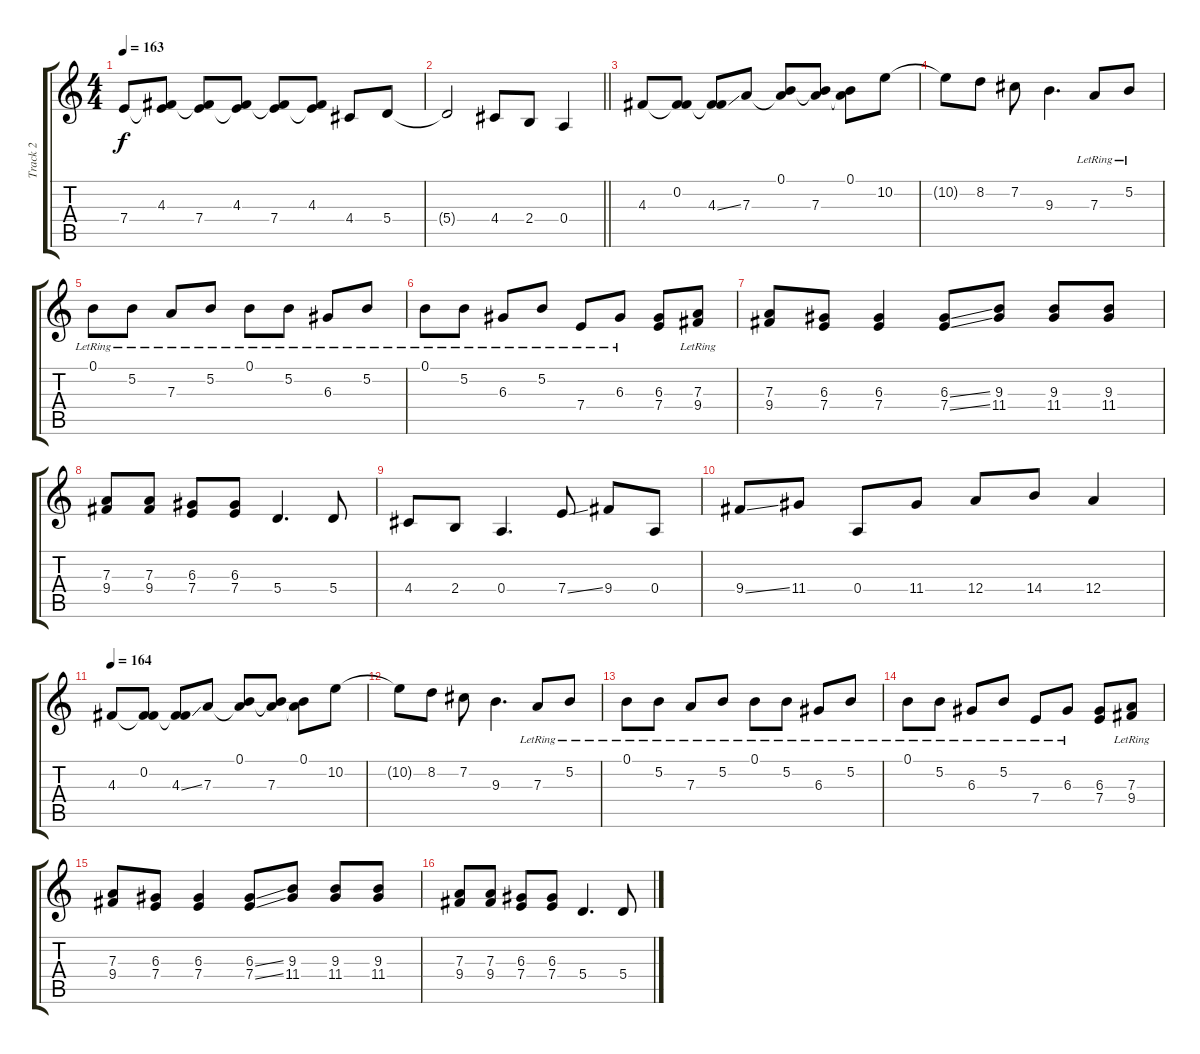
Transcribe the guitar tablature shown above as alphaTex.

\track ("Track 2" "Track 2") {instrument distortionguitar}
\staff {score tabs}
\tuning (B3 Gb3 D3 A2 E2 B1) {hide}
\ts (4 4)
\tempo 163
\clef g2
\ks c
7.4.8{dy f} (4.3 7.4{t}).8 (4.3{t} 7.4).8 (4.3 7.4{t}).8 (4.3{t} 7.4).8 (4.3 7.4{t}).8 4.4.8 5.4.8 |
\barLineRight lightlight
5.4{t}.2 4.4.8 2.4.8 0.4.4 |
\section ("" "")
4.3.8 (0.2 4.3{t}).8 (0.2{t} 4.3{ss}).8 7.3.8 (0.1 7.3{t}).8 (0.1{t} 7.3).8 (0.1 7.3{t}).8 10.2.8 |
10.2{t}.8 8.2.8 7.2.8 9.3.4{d} 7.3{lr}.8 5.2{lr}.8 |
0.1{lr}.8 5.2{lr}.8 7.3{lr}.8 5.2{lr}.8 0.1{lr}.8 5.2{lr}.8 6.3{lr}.8 5.2{lr}.8 |
0.1{lr}.8 5.2{lr}.8 6.3{lr}.8 5.2{lr}.8 7.4{lr}.8 6.3{lr}.8 (6.3 7.4).8 (7.3{lr} 9.4{lr}).8 |
(7.3 9.4).8 (6.3 7.4).8 (6.3 7.4).4 (6.3{ss} 7.4{ss}).8 (9.3 11.4).8 (9.3 11.4).8 (9.3 11.4).8 |
(7.3 9.4).8 (7.3 9.4).8 (6.3 7.4).8 (6.3 7.4).8 5.4.4{d} 5.4.8 |
4.4.8 2.4.8 0.4.4{d} 7.4{ss}.8 9.4.8 0.4.8 |
9.4{ss}.8 11.4.8 0.4.8 11.4.8 12.4.8 14.4.8 12.4.4 |
\tempo 164
4.3.8 (0.2 4.3{t}).8 (0.2{t} 4.3{ss}).8 7.3.8 (0.1 7.3{t}).8 (0.1{t} 7.3).8 (0.1 7.3{t}).8 10.2.8 |
10.2{t}.8 8.2.8 7.2.8 9.3.4{d} 7.3{lr}.8 5.2{lr}.8 |
0.1{lr}.8 5.2{lr}.8 7.3{lr}.8 5.2{lr}.8 0.1{lr}.8 5.2{lr}.8 6.3{lr}.8 5.2{lr}.8 |
0.1{lr}.8 5.2{lr}.8 6.3{lr}.8 5.2{lr}.8 7.4{lr}.8 6.3{lr}.8 (6.3 7.4).8 (7.3{lr} 9.4{lr}).8 |
(7.3 9.4).8 (6.3 7.4).8 (6.3 7.4).4 (6.3{ss} 7.4{ss}).8 (9.3 11.4).8 (9.3 11.4).8 (9.3 11.4).8 |
(7.3 9.4).8 (7.3 9.4).8 (6.3 7.4).8 (6.3 7.4).8 5.4.4{d} 5.4.8
